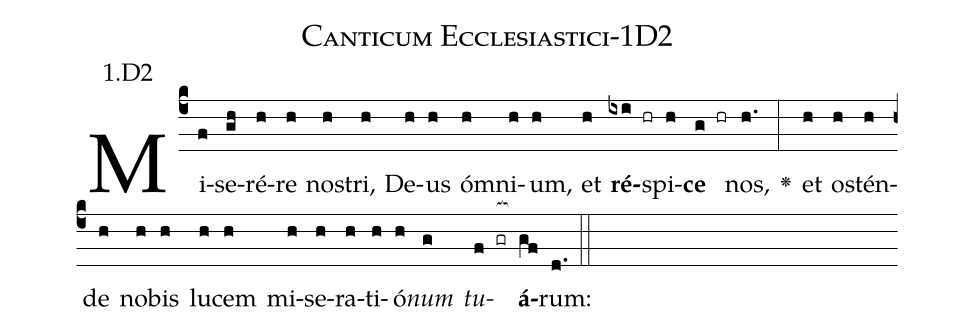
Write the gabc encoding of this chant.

name: Canticum Ecclesiastici-1D2;
annotation: 1.D2;
%%
(c4)Mi(f)se(gh)ré(h)re(h) no(h)stri,(h) De(h)us(h) óm(h)ni(h)um,(h) et(h) <b>ré</b>(ixi hr)spi(h)<b>ce</b>(g hr) nos,(h.) <v>\greheightstar</v>(:) et(h) o(h)stén(h)de(h) no(h)bis(h) lu(h)cem(h) mi(h)se(h)ra(h)ti(h)ó(h)<i>num</i>(g) <i>tu</i>(f gr[ocb:1{])<b>á</b>(gf[ocb:0}])rum:(d.) (::)


%E(h) u(h) o(g) u(f) a(gf) e.(d.) (::)
